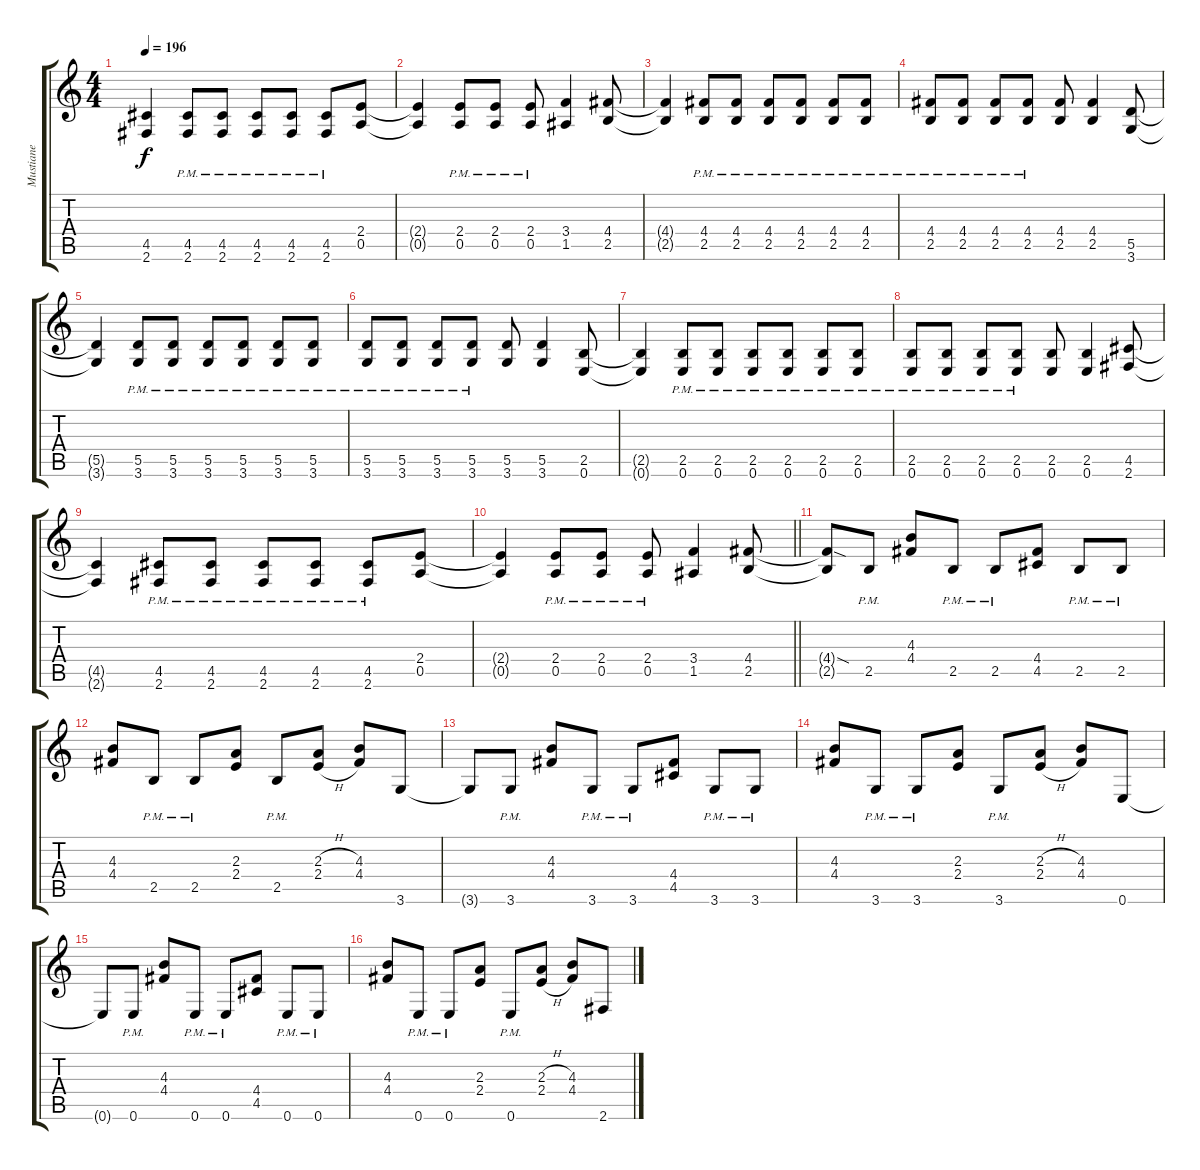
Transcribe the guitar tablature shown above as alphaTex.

\track ("Mustiane" "Mustiane") {instrument distortionguitar}
\staff {score tabs}
\tuning (E4 B3 G3 D3 A2 E2) {hide}
\ts (4 4)
\tempo 196
\clef g2
\ks c
(4.5{t} 2.6{t}).4{dy f} (4.5{pm} 2.6{pm}).8 (4.5{pm} 2.6{pm}).8 (4.5{pm} 2.6{pm}).8 (4.5{pm} 2.6{pm}).8 (4.5{pm} 2.6{pm}).8 (2.4 0.5).8 |
(2.4{t} 0.5{t}).4 (2.4{pm} 0.5{pm}).8 (2.4{pm} 0.5{pm}).8 (2.4{pm} 0.5{pm}).8 (3.4 1.5).4 (4.4 2.5).8 |
(4.4{t} 2.5{t}).4 (4.4{pm} 2.5{pm}).8 (4.4{pm} 2.5{pm}).8 (4.4{pm} 2.5{pm}).8 (4.4{pm} 2.5{pm}).8 (4.4{pm} 2.5{pm}).8 (4.4{pm} 2.5{pm}).8 |
(4.4{pm} 2.5{pm}).8 (4.4{pm} 2.5{pm}).8 (4.4{pm} 2.5{pm}).8 (4.4{pm} 2.5{pm}).8 (4.4 2.5).8 (4.4 2.5).4 (5.5 3.6).8 |
(5.5{t} 3.6{t}).4 (5.5{pm} 3.6{pm}).8 (5.5{pm} 3.6{pm}).8 (5.5{pm} 3.6{pm}).8 (5.5{pm} 3.6{pm}).8 (5.5{pm} 3.6{pm}).8 (5.5{pm} 3.6{pm}).8 |
(5.5{pm} 3.6{pm}).8 (5.5{pm} 3.6{pm}).8 (5.5{pm} 3.6{pm}).8 (5.5{pm} 3.6{pm}).8 (5.5 3.6).8 (5.5 3.6).4 (2.5 0.6).8 |
(2.5{t} 0.6{t}).4 (2.5{pm} 0.6{pm}).8 (2.5{pm} 0.6{pm}).8 (2.5{pm} 0.6{pm}).8 (2.5{pm} 0.6{pm}).8 (2.5{pm} 0.6{pm}).8 (2.5{pm} 0.6{pm}).8 |
(2.5{pm} 0.6{pm}).8 (2.5{pm} 0.6{pm}).8 (2.5{pm} 0.6{pm}).8 (2.5{pm} 0.6{pm}).8 (2.5 0.6).8 (2.5 0.6).4 (4.5 2.6).8 |
(4.5{t} 2.6{t}).4 (4.5{pm} 2.6{pm}).8 (4.5{pm} 2.6{pm}).8 (4.5{pm} 2.6{pm}).8 (4.5{pm} 2.6{pm}).8 (4.5{pm} 2.6{pm}).8 (2.4 0.5).8 |
\barLineRight lightlight
(2.4{t} 0.5{t}).4 (2.4{pm} 0.5{pm}).8 (2.4{pm} 0.5{pm}).8 (2.4{pm} 0.5{pm}).8 (3.4 1.5).4 (4.4 2.5).8 |
(4.4{sod t} 2.5{t}).8 2.5{pm}.8 (4.3 4.4).8 2.5{pm}.8 2.5{pm}.8 (4.4 4.5).8 2.5{pm}.8 2.5{pm}.8 |
(4.3 4.4).8 2.5{pm}.8 2.5{pm}.8 (2.3 2.4).8 2.5{pm}.8 (2.3{h} 2.4{h}).8 (4.3 4.4).8 3.6.8 |
3.6{t}.8 3.6{pm}.8 (4.3 4.4).8 3.6{pm}.8 3.6{pm}.8 (4.4 4.5).8 3.6{pm}.8 3.6{pm}.8 |
(4.3 4.4).8 3.6{pm}.8 3.6{pm}.8 (2.3 2.4).8 3.6{pm}.8 (2.3{h} 2.4{h}).8 (4.3 4.4).8 0.6.8 |
0.6{t}.8 0.6{pm}.8 (4.3 4.4).8 0.6{pm}.8 0.6{pm}.8 (4.4 4.5).8 0.6{pm}.8 0.6{pm}.8 |
(4.3 4.4).8 0.6{pm}.8 0.6{pm}.8 (2.3 2.4).8 0.6{pm}.8 (2.3{h} 2.4{h}).8 (4.3 4.4).8 2.6.8
